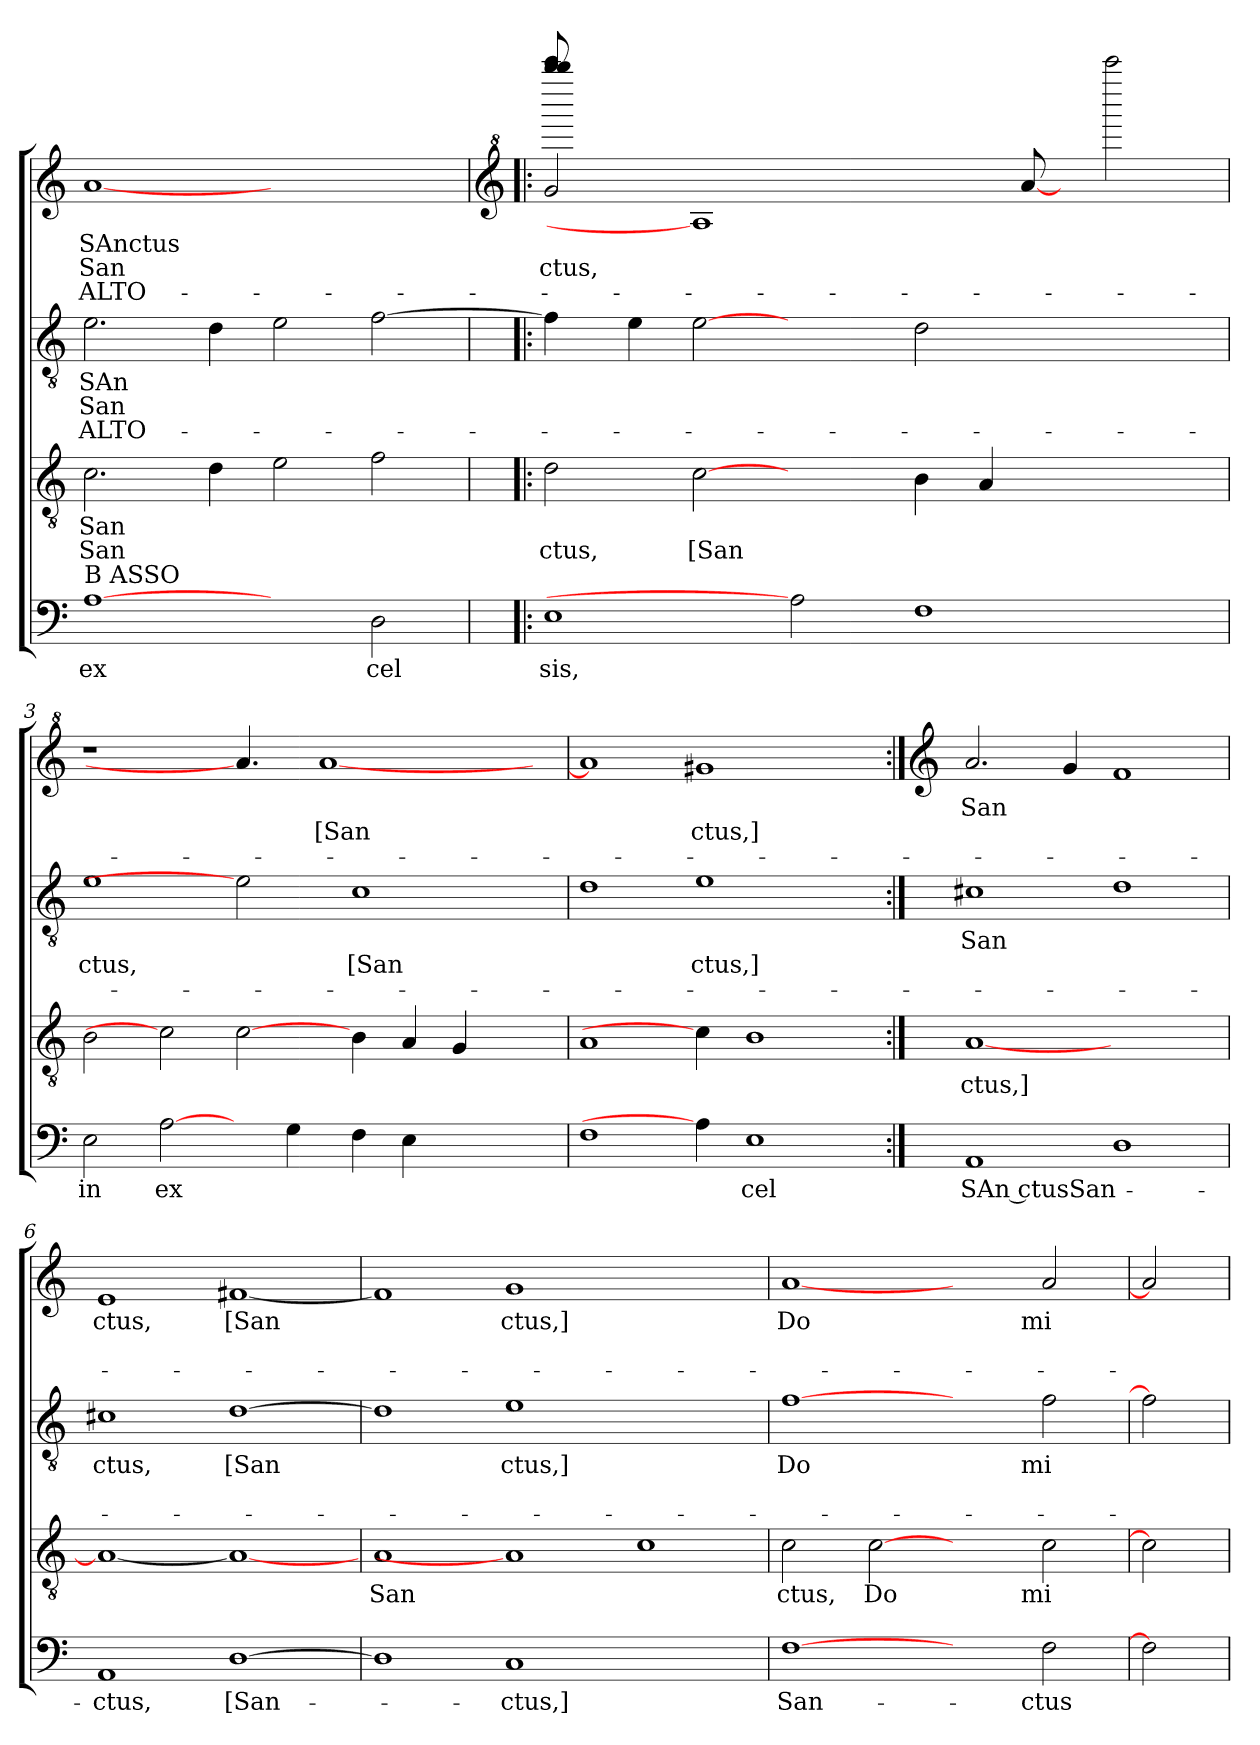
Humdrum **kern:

**kern	**text	**kern	**text	**text	**kern	**text	**text	**text	**kern	**text	**text	**text
*part4	*part4	*part3	*part3	*part3	*part2	*part2	*part2	*part2	*part1	*part1	*part1	*part1
*staff4	*staff4	*staff3	*staff3	*staff3	*staff2	*staff2	*staff2	*staff2	*staff1	*staff1	*staff1	*staff1
!!LO:PB:g=z
*clefF4	*	*clefGv2	*	*	*clefGv2	*	*	*	*clefG2	*	*	*
*k[]	*	*k[]	*	*	*k[]	*	*	*	*k[]	*	*	*
*C:	*	*C:	*	*	*C:	*	*	*	*C:	*	*	*
=1	=1	=1	=1	=1	=1	=1	=1	=1	=1	=1	=1	=1
!LO:TX:a:t=B ASSO	!	!	!	!	!	!	!	!	!	!	!	!
!	!LO:LY:b:rj	!	!LO:LY:b:rj	!LO:LY:b:rj	!	!LO:LY:b:rj	!LO:LY:b:rj	!LO:LY:a:rj	!	!LO:LY:b:rj	!LO:LY:b:rj	!LO:LY:b:rj
[1A	ex	2.c\	San	San	2.e\	SAn	San	ALTO-	[1a	SAnctus	San	ALTO-
.	.	4d\	.	.	4d\	.	.	.	.	.	.	.
2ryy	.	2e\	.	.	2e\	.	.	.	1ryy	.	.	.
!	!LO:LY:b	!	!	!	!	!	!	!	!	!	!	!
2D\	cel	2f\	.	.	[>2f\	.	.	.	.	.	.	.
=2!|:	=2!|:	=2!|:	=2!|:	=2!|:	=2!|:	=2!|:	=2!|:	=2!|:	=2!|:	=2!|:	=2!|:	=2!|:
*	*	*	*	*	*	*	*	*	*clefG^2	*	*	*
!	!LO:LY:b	!	!	!LO:LY:b	!	!	!	!	!	!	!LO:LY:b	!
*	*	*	*	*	*	*	*	*	*^	*	*	*
1E	sis,	2d\	.	ctus,	4f\]	.	.	.	2gg	(<8bbbbb/ 8bbbbb/ 8cccccc/	.	ctus,	.
.	.	.	.	.	.	.	.	.	.	1ryy	.	.	.
.	.	.	.	.	4e\	.	.	.	.	.	.	.	.
!	!	!	!	!LO:LY:b	!	!	!	!	!	!	!	!	!
.	.	[2c	.	[San	[2e	.	.	.	1a]	.	.	.	.
2A]	.	2ryy	.	.	2ryy	.	.	.	.	.	.	.	.
.	.	.	.	.	.	.	.	.	.	1.ryy	.	.	.
1F	.	4B\	.	.	2d\	.	.	.	4.ryy	.	.	.	.
.	.	4A/	.	.	.	.	.	.	.	.	.	.	.
.	.	.	.	.	.	.	.	.	[8aa	.	.	.	.
.	.	2ryy	.	.	2ryy	.	.	.	8ryy	.	.	.	.
.	.	.	.	.	.	.	.	.	(2cccccc	.	.	.	.
8ryy	.	8ryy	.	.	8ryy	.	.	.	.	.	.	.	.
*	*	*	*	*	*	*	*	*	*v	*v	*	*	*
=3	=3	=3	=3	=3	=3	=3	=3	=3	=3	=3	=3	=3
!	!LO:LY:b	!	!	!	!	!	!LO:LY:b	!	!	!	!	!
2E\	in	2B\	.	.	1e	.	ctus,	.	1r	.	.	.
!	!LO:LY:b	!	!	!	!	!	!	!	!	!	!	!
[2A\	ex	2c]	.	.	.	.	.	.	.	.	.	.
4ryy	.	[2c\	.	.	2e]	.	.	.	4.aa]	.	.	.
4G\	.	.	.	.	.	.	.	.	.	.	.	.
!	!	!	!	!	!	!	!	!	!	!	!LO:LY:b	!
.	.	.	.	.	.	.	.	.	[<1aa	.	[San	.
!	!	!	!	!	!	!	!LO:LY:b	!	!	!	!	!
4F\	.	4B\	.	.	1c	.	[San	.	.	.	.	.
4E\	.	4A/	.	.	.	.	.	.	.	.	.	.
2ryy	.	4G/	.	.	.	.	.	.	.	.	.	.
.	.	4ryy	.	.	.	.	.	.	.	.	.	.
.	.	.	.	.	.	.	.	.	8ryy	.	.	.
=4	=4	=4	=4	=4	=4	=4	=4	=4	=4	=4	=4	=4
1F	.	1A	.	.	1d	.	.	.	1aa]	.	.	.
!	!	!	!	!	!	!	!LO:LY:b	!	!	!	!LO:LY:b	!
4A\]	.	4c\]	.	.	1e	.	ctus,]	.	1gg#X	.	ctus,]	.
!	!LO:LY:b	!	!	!	!	!	!	!	!	!	!	!
1E	cel	1B	.	.	.	.	.	.	.	.	.	.
.	.	.	.	.	4ryy	.	.	.	4ryy	.	.	.
!!LO:LB:g=z
=5:|!	=5:|!	=5:|!	=5:|!	=5:|!	=5:|!	=5:|!	=5:|!	=5:|!	=5:|!	=5:|!	=5:|!	=5:|!
*	*	*	*	*	*	*	*	*	*clefG2	*	*	*
!	!LO:LY:b	!	!LO:LY:b	!	!	!LO:LY:b	!	!	!	!LO:LY:b	!	!
1AA	SAn ctusSan-	[<1A	ctus,]	.	1c#X	San	.	.	2.a/	San	.	.
.	.	.	.	.	.	.	.	.	4g/	.	.	.
1D	.	1ryy	.	.	1d	.	.	.	1f	.	.	.
=6	=6	=6	=6	=6	=6	=6	=6	=6	=6	=6	=6	=6
!	!LO:LY:b	!	!	!	!	!LO:LY:b	!	!	!	!LO:LY:b	!	!
1AA	-ctus,	1A_	.	.	1c#X	ctus,	.	.	1e	ctus,	.	.
!	!LO:LY:b	!	!	!	!	!LO:LY:b	!	!	!	!LO:LY:b	!	!
[>1D	[San-	1A_	.	.	[>1d	[San	.	.	[<1f#X	[San	.	.
=7	=7	=7	=7	=7	=7	=7	=7	=7	=7	=7	=7	=7
!	!	!	!LO:LY:b	!	!	!	!	!	!	!	!	!
1D]	.	1A	San	.	1d]	.	.	.	1f#]	.	.	.
!	!LO:LY:b	!	!	!	!	!LO:LY:b	!	!	!	!LO:LY:b	!	!
1C	-ctus,]	1A]	.	.	1e	ctus,]	.	.	1g	ctus,]	.	.
1ryy	.	1c	.	.	1ryy	.	.	.	1ryy	.	.	.
=8	=8	=8	=8	=8	=8	=8	=8	=8	=8	=8	=8	=8
!	!LO:LY:b	!	!LO:LY:b	!	!	!LO:LY:b	!	!	!	!LO:LY:b	!	!
[1F	San-	2c\	ctus,	.	[1f	Do	.	.	[1a	Do	.	.
!	!	!	!LO:LY:b	!	!	!	!	!	!	!	!	!
.	.	[2c	Do	.	.	.	.	.	.	.	.	.
2ryy	.	2ryy	.	.	2ryy	.	.	.	2ryy	.	.	.
!	!LO:LY:b	!	!LO:LY:b	!	!	!LO:LY:b	!	!	!	!LO:LY:b	!	!
2F\	-ctus	2c\	mi	.	2f\	mi	.	.	2a/	mi	.	.
=9	=9	=9	=9	=9	=9	=9	=9	=9	=9	=9	=9	=9
2F]	.	2c]	.	.	2f]	.	.	.	2a]	.	.	.
=	=	=	=	=	=	=	=	=	=	=	=	=
*-	*-	*-	*-	*-	*-	*-	*-	*-	*-	*-	*-	*-
